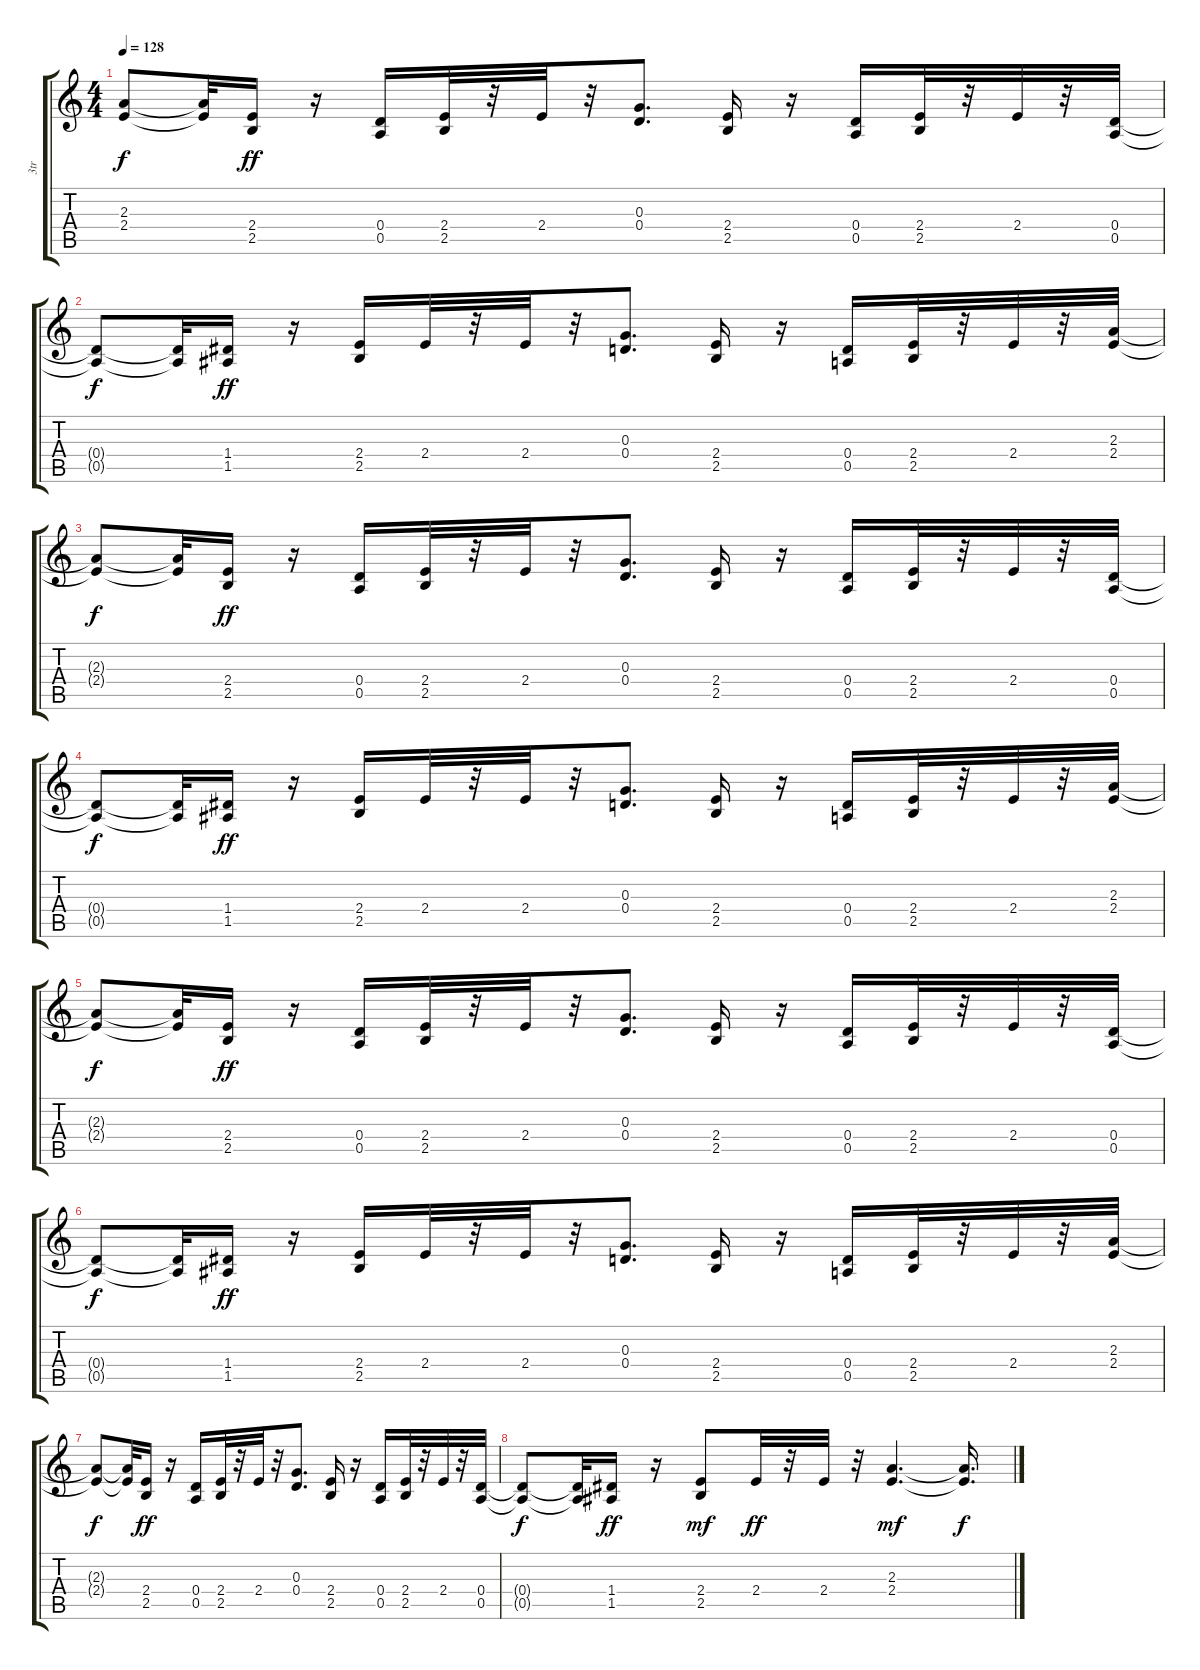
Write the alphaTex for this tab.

\track ("3tr                                 " "3tr       ") {instrument distortionguitar}
\staff {score tabs}
\tuning (E4 B3 G3 D3 A2 E2) {hide}
\ts (4 4)
\tempo 128
\clef g2
\ks c
(2.3{t} 2.4{t}).8{dy f} (2.3{t} 2.4{t}).32 (2.4 2.5).16{dy ff} r.16 (0.4 0.5).16 (2.4 2.5).32 r.32 2.4.32 r.32 (0.3 0.4).8{d} (2.4 2.5).16 r.16 (0.4 0.5).16 (2.4 2.5).32 r.32 2.4.32 r.32 (0.4 0.5).32 |
(0.4{t} 0.5{t}).8{dy f} (0.4{t} 0.5{t}).32 (1.4 1.5).16{dy ff} r.16 (2.4 2.5).16 2.4.32 r.32 2.4.32 r.32 (0.3 0.4).8{d} (2.4 2.5).16 r.16 (0.4 0.5).16 (2.4 2.5).32 r.32 2.4.32 r.32 (2.3 2.4).32 |
(2.3{t} 2.4{t}).8{dy f} (2.3{t} 2.4{t}).32 (2.4 2.5).16{dy ff} r.16 (0.4 0.5).16 (2.4 2.5).32 r.32 2.4.32 r.32 (0.3 0.4).8{d} (2.4 2.5).16 r.16 (0.4 0.5).16 (2.4 2.5).32 r.32 2.4.32 r.32 (0.4 0.5).32 |
(0.4{t} 0.5{t}).8{dy f} (0.4{t} 0.5{t}).32 (1.4 1.5).16{dy ff} r.16 (2.4 2.5).16 2.4.32 r.32 2.4.32 r.32 (0.3 0.4).8{d} (2.4 2.5).16 r.16 (0.4 0.5).16 (2.4 2.5).32 r.32 2.4.32 r.32 (2.3 2.4).32 |
(2.3{t} 2.4{t}).8{dy f} (2.3{t} 2.4{t}).32 (2.4 2.5).16{dy ff} r.16 (0.4 0.5).16 (2.4 2.5).32 r.32 2.4.32 r.32 (0.3 0.4).8{d} (2.4 2.5).16 r.16 (0.4 0.5).16 (2.4 2.5).32 r.32 2.4.32 r.32 (0.4 0.5).32 |
(0.4{t} 0.5{t}).8{dy f} (0.4{t} 0.5{t}).32 (1.4 1.5).16{dy ff} r.16 (2.4 2.5).16 2.4.32 r.32 2.4.32 r.32 (0.3 0.4).8{d} (2.4 2.5).16 r.16 (0.4 0.5).16 (2.4 2.5).32 r.32 2.4.32 r.32 (2.3 2.4).32 |
(2.3{t} 2.4{t}).8{dy f} (2.3{t} 2.4{t}).32 (2.4 2.5).16{dy ff} r.16 (0.4 0.5).16 (2.4 2.5).32 r.32 2.4.32 r.32 (0.3 0.4).8{d} (2.4 2.5).16 r.16 (0.4 0.5).16 (2.4 2.5).32 r.32 2.4.32 r.32 (0.4 0.5).32 |
(0.4{t} 0.5{t}).8{dy f} (0.4{t} 0.5{t}).32 (1.4 1.5).16{dy ff} r.16 (2.4 2.5).8{dy mf} 2.4.32{dy ff} r.32 2.4.32 r.32 (2.3 2.4).4{d dy mf} (2.3{t} 2.4{t}).16{d dy f}
